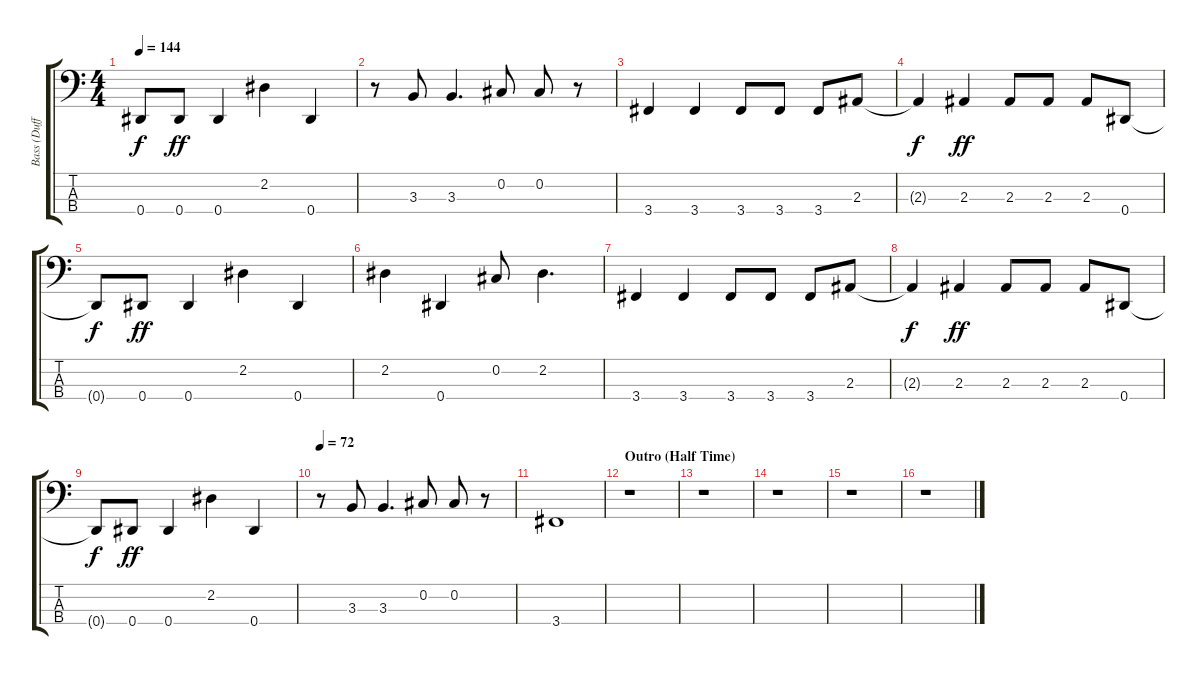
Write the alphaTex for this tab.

\track ("Bass (Duff)" "Bass (Duff") {instrument electricbasspick}
\staff {score tabs}
\tuning (Gb2 Db2 Ab1 Eb1) {hide}
\ts (4 4)
\tempo 144
\clef f4
\ks c
0.4{t}.8{dy f} 0.4.8{dy ff} 0.4.4 2.2.4 0.4.4 |
r.8 3.3.8 3.3.4{d} 0.2.8 0.2.8 r.8 |
3.4.4 3.4.4 3.4.8 3.4.8 3.4.8 2.3.8 |
2.3{t}.4{dy f} 2.3.4{dy ff} 2.3.8 2.3.8 2.3.8 0.4.8 |
0.4{t}.8{dy f} 0.4.8{dy ff} 0.4.4 2.2.4 0.4.4 |
2.2.4 0.4.4 0.2.8 2.2.4{d} |
3.4.4 3.4.4 3.4.8 3.4.8 3.4.8 2.3.8 |
2.3{t}.4{dy f} 2.3.4{dy ff} 2.3.8 2.3.8 2.3.8 0.4.8 |
0.4{t}.8{dy f} 0.4.8{dy ff} 0.4.4 2.2.4 0.4.4 |
\tempo 72
r.8 3.3.8 3.3.4{d} 0.2.8 0.2.8 r.8 |
3.4.1 |
\section ("" "Outro (Half Time)")
r.1 |
r.1 |
r.1 |
r.1 |
r.1
